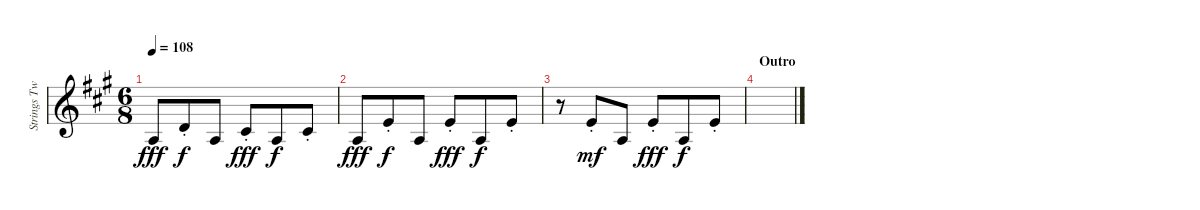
\track ("Strings Two" "Strings Tw") {instrument tremolostrings}
\staff {score}
\tuning (E4 B3 G3 D3 A2 E2) {hide}
\ts (6 8)
\tempo 108
\clef g2
\ks a
2.3.8{dy fff} 3.2{st}.8{dy f} 2.3.8 2.2{st}.8{dy fff} 2.3.8{dy f} 2.2{st}.8 |
2.3.8{dy fff} 0.1{st}.8{dy f} 2.3.8 0.1{st}.8{dy fff} 2.3.8{dy f} 0.1{st}.8 |
r.8 0.1{st}.8{dy mf} 2.3.8 0.1{st}.8{dy fff} 2.3.8{dy f} 0.1{st}.8 |
\section ("" "Outro")
